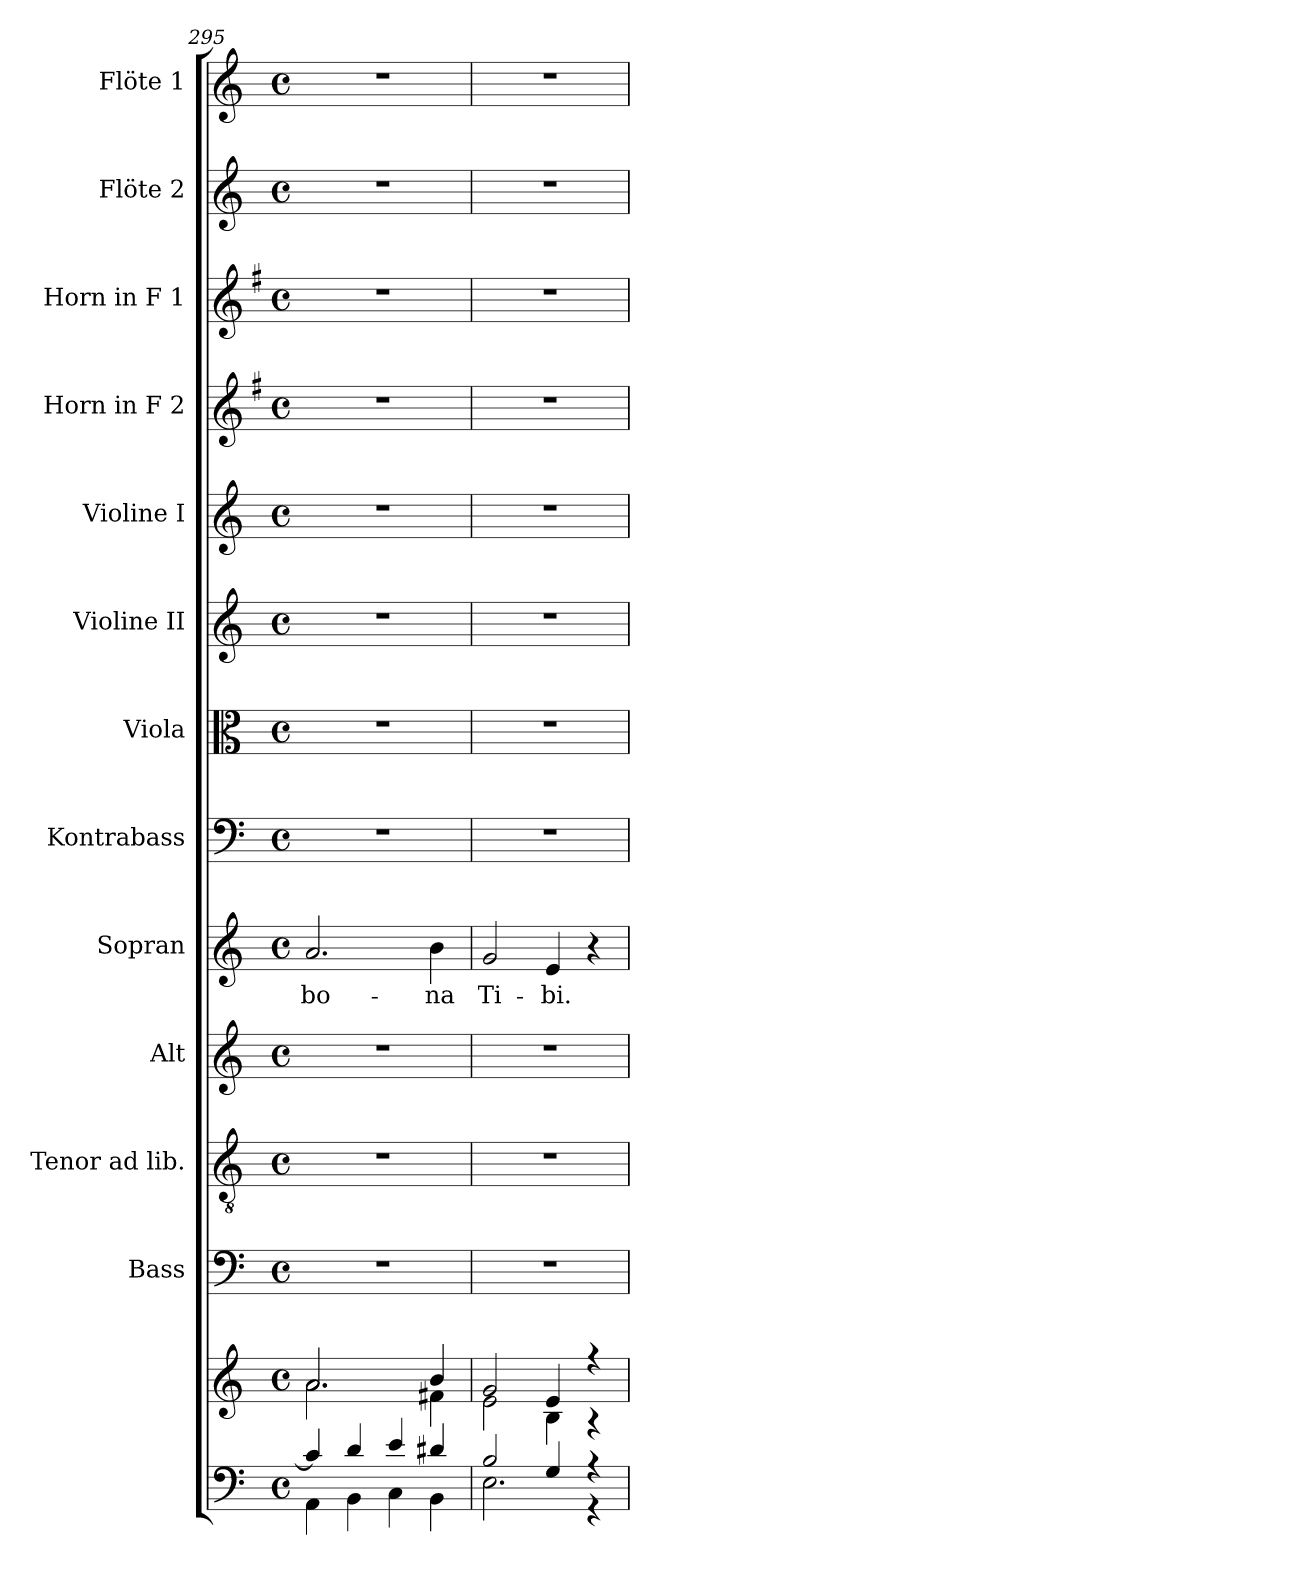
**kern	**kern	**kern	**kern	**kern	**kern	**text	**kern	**kern	**kern	**kern	**kern	**kern	**kern	**kern
*part13	*part13	*part12	*part11	*part10	*part9	*part9	*part8	*part7	*part6	*part5	*part4	*part3	*part2	*part1
*staff14	*staff13	*staff12	*staff11	*staff10	*staff9	*staff9	*staff8	*staff7	*staff6	*staff5	*staff4	*staff3	*staff2	*staff1
*	*	*I"Bass	*I"Tenor ad lib.	*I"Alt	*I"Sopran	*	*I"Kontrabass	*I"Viola	*I"Violine II	*I"Violine I	*I"Horn in F 2	*I"Horn in F 1	*I"Flöte 2	*I"Flöte 1
*	*	*I'B.	*I'T.	*I'A.	*I'S.	*	*I'Kb.	*I'Vla.	*I'Vl. II	*I'Vl. I	*	*	*I'Fl. 2	*I'Fl. 1
*clefF4	*clefG2	*clefF4	*clefGv2	*clefG2	*clefG2	*	*clefF4	*clefC3	*clefG2	*clefG2	*clefG2	*clefG2	*clefG2	*clefG2
*	*	*	*	*	*	*	*ITrd7c12	*	*	*	*ITrd4c7	*ITrd4c7	*	*
*k[]	*k[]	*k[]	*k[]	*k[]	*k[]	*	*k[]	*k[]	*k[]	*k[]	*k[]	*k[]	*k[]	*k[]
*C:	*C:	*C:	*C:	*C:	*C:	*	*C:	*C:	*C:	*C:	*C:	*C:	*C:	*C:
*M4/4	*M4/4	*M4/4	*M4/4	*M4/4	*M4/4	*	*M4/4	*M4/4	*M4/4	*M4/4	*M4/4	*M4/4	*M4/4	*M4/4
*met(c)	*met(c)	*met(c)	*met(c)	*met(c)	*met(c)	*	*met(c)	*met(c)	*met(c)	*met(c)	*met(c)	*met(c)	*met(c)	*met(c)
=295	=295	=295	=295	=295	=295	=295	=295	=295	=295	=295	=295	=295	=295	=295
*^	*^	*	*	*	*	*	*	*	*	*	*	*	*	*
!	!	!	!	!	!	!	!	!LO:LY:b	!	!	!	!	!	!	!	!
4c/]	4AA\	2.a/	2.a\	1r	1r	1r	2.a/	bo-	1r	1r	1r	1r	1r	1r	1r	1r
4d/	4BB\	.	.	.	.	.	.	.	.	.	.	.	.	.	.	.
4e/	4C\	.	.	.	.	.	.	.	.	.	.	.	.	.	.	.
!	!	!	!	!	!	!	!	!LO:LY:b	!	!	!	!	!	!	!	!
4d#X/	4BB\	4b/	4f#X\	.	.	.	4b\	-na	.	.	.	.	.	.	.	.
=296	=296	=296	=296	=296	=296	=296	=296	=296	=296	=296	=296	=296	=296	=296	=296	=296
!	!	!	!	!	!	!	!	!LO:LY:b	!	!	!	!	!	!	!	!
2B/	2.E\	2g/	2e\	1r	1r	1r	2g/	Ti-	1r	1r	1r	1r	1r	1r	1r	1r
!	!	!	!	!	!	!	!	!LO:LY:b	!	!	!	!	!	!	!	!
4G/	.	4e/	4B\	.	.	.	4e/	-bi.	.	.	.	.	.	.	.	.
4r	4r	4r	4r	.	.	.	4r	.	.	.	.	.	.	.	.	.
*v	*v	*	*	*	*	*	*	*	*	*	*	*	*	*	*	*
*	*v	*v	*	*	*	*	*	*	*	*	*	*	*	*	*
=	=	=	=	=	=	=	=	=	=	=	=	=	=	=
*-	*-	*-	*-	*-	*-	*-	*-	*-	*-	*-	*-	*-	*-	*-
